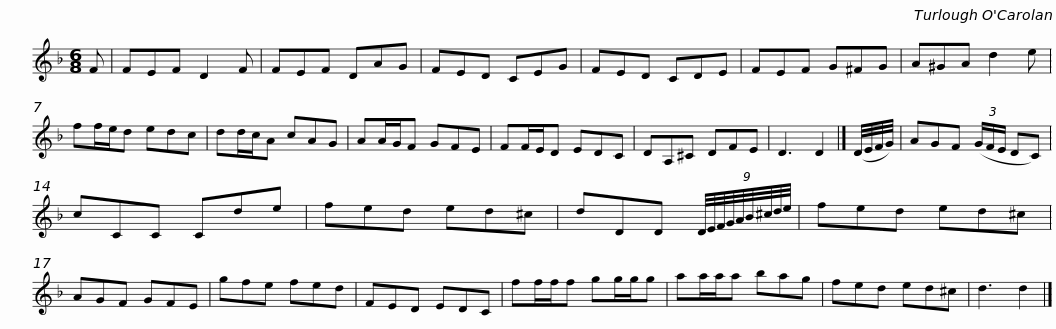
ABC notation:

X:1
L:1/8
M:6/8
I:linebreak $
K:Dmin
V:1 treble
V:1
 F | FEF D2 F | FEF DAG | FED CEG | FED CDE | %5
 FEF G^FG | A^GA d2 e | ff/e/d edc |$ dd/c/A cAG | AA/G/F GFE | %10
 FF/E/D EDC | DA,^C DFE | D3 D2 |] (D/4E/4F/4G/4) | AGF (3(G/F/E/ DC) |$ %15
 cCC Cde | fed ed^c | dDD (9:2:9D/4E/4F/4G/4A/4B/4^c/4d/4e/4 | fed ed^c | AGF GFE | %20
 gfe fed |$ FED EDC | ff/f/f gg/g/g | aa/a/a bag | fed ed^c | %25
 d3 d2 |] %26
